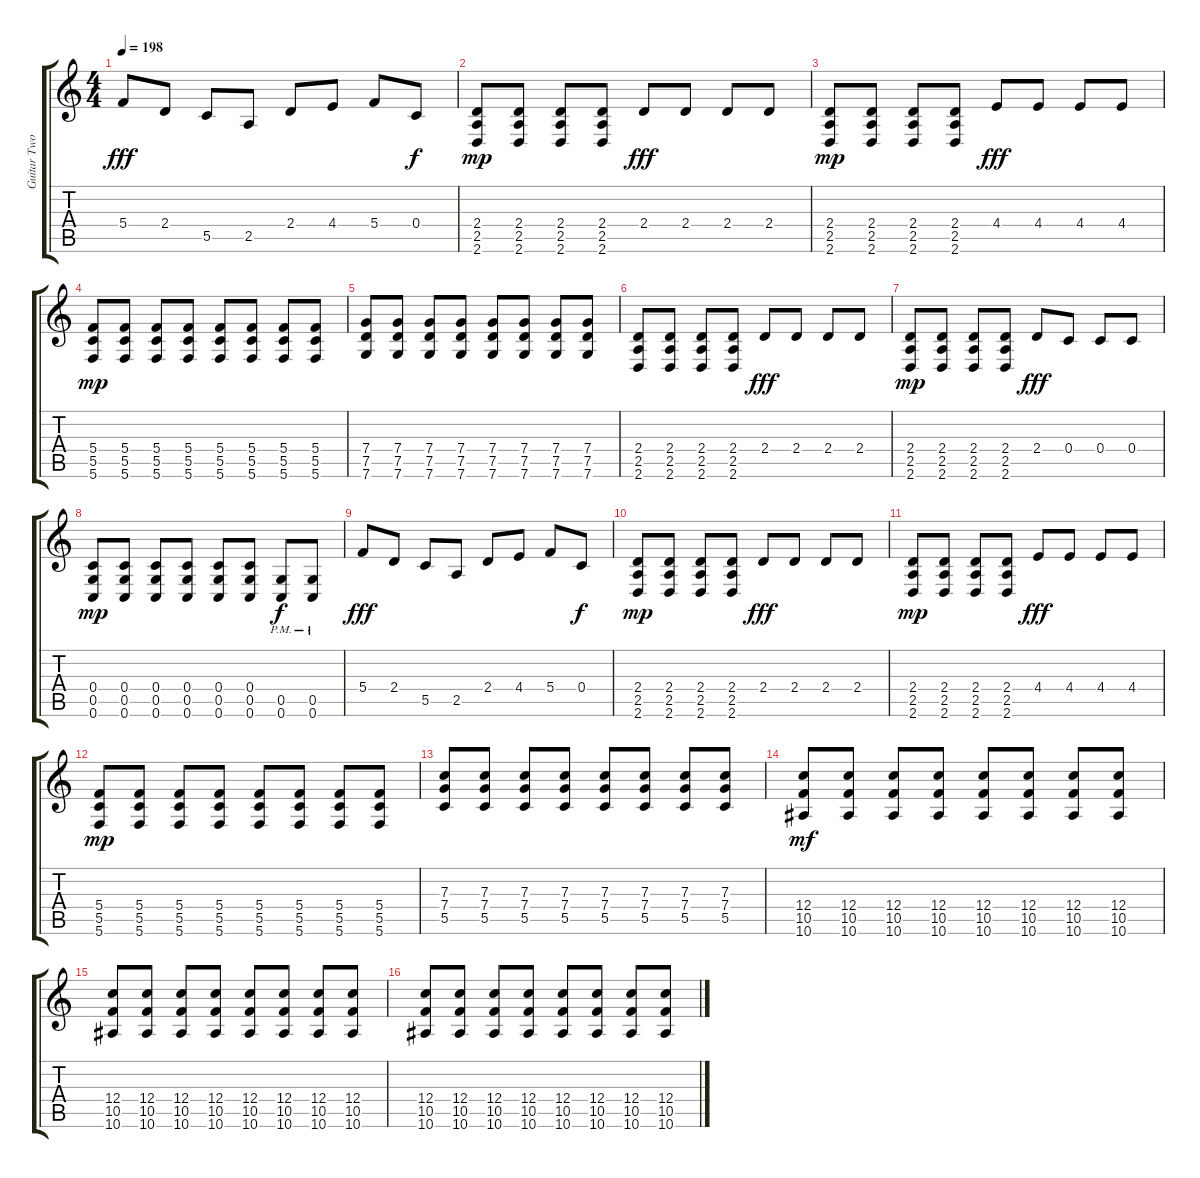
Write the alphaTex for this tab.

\track ("Guitar Two" "Guitar Two") {instrument overdrivenguitar}
\staff {score tabs}
\tuning (D4 A3 F3 C3 G2 C2) {hide}
\ts (4 4)
\tempo 198
\clef g2
\ks c
5.4.8{dy fff} 2.4.8 5.5.8 2.5.8 2.4.8 4.4.8 5.4.8 0.4.8{dy f} |
(2.4 2.5 2.6).8{dy mp} (2.4 2.5 2.6).8 (2.4 2.5 2.6).8 (2.4 2.5 2.6).8 2.4.8{dy fff} 2.4.8 2.4.8 2.4.8 |
(2.4 2.5 2.6).8{dy mp} (2.4 2.5 2.6).8 (2.4 2.5 2.6).8 (2.4 2.5 2.6).8 4.4.8{dy fff} 4.4.8 4.4.8 4.4.8 |
(5.4 5.5 5.6).8{dy mp} (5.4 5.5 5.6).8 (5.4 5.5 5.6).8 (5.4 5.5 5.6).8 (5.4 5.5 5.6).8 (5.4 5.5 5.6).8 (5.4 5.5 5.6).8 (5.4 5.5 5.6).8 |
(7.4 7.5 7.6).8 (7.4 7.5 7.6).8 (7.4 7.5 7.6).8 (7.4 7.5 7.6).8 (7.4 7.5 7.6).8 (7.4 7.5 7.6).8 (7.4 7.5 7.6).8 (7.4 7.5 7.6).8 |
(2.4 2.5 2.6).8 (2.4 2.5 2.6).8 (2.4 2.5 2.6).8 (2.4 2.5 2.6).8 2.4.8{dy fff} 2.4.8 2.4.8 2.4.8 |
(2.4 2.5 2.6).8{dy mp} (2.4 2.5 2.6).8 (2.4 2.5 2.6).8 (2.4 2.5 2.6).8 2.4.8{dy fff} 0.4.8 0.4.8 0.4.8 |
(0.4 0.5 0.6).8{dy mp} (0.4 0.5 0.6).8 (0.4 0.5 0.6).8 (0.4 0.5 0.6).8 (0.4 0.5 0.6).8 (0.4 0.5 0.6).8 (0.5{pm} 0.6{pm}).8{dy f} (0.5{pm} 0.6{pm}).8 |
5.4.8{dy fff} 2.4.8 5.5.8 2.5.8 2.4.8 4.4.8 5.4.8 0.4.8{dy f} |
(2.4 2.5 2.6).8{dy mp} (2.4 2.5 2.6).8 (2.4 2.5 2.6).8 (2.4 2.5 2.6).8 2.4.8{dy fff} 2.4.8 2.4.8 2.4.8 |
(2.4 2.5 2.6).8{dy mp} (2.4 2.5 2.6).8 (2.4 2.5 2.6).8 (2.4 2.5 2.6).8 4.4.8{dy fff} 4.4.8 4.4.8 4.4.8 |
(5.4 5.5 5.6).8{dy mp} (5.4 5.5 5.6).8 (5.4 5.5 5.6).8 (5.4 5.5 5.6).8 (5.4 5.5 5.6).8 (5.4 5.5 5.6).8 (5.4 5.5 5.6).8 (5.4 5.5 5.6).8 |
(7.3 7.4 5.5).8 (7.3 7.4 5.5).8 (7.3 7.4 5.5).8 (7.3 7.4 5.5).8 (7.3 7.4 5.5).8 (7.3 7.4 5.5).8 (7.3 7.4 5.5).8 (7.3 7.4 5.5).8 |
(12.4 10.5 10.6).8{dy mf} (12.4 10.5 10.6).8 (12.4 10.5 10.6).8 (12.4 10.5 10.6).8 (12.4 10.5 10.6).8 (12.4 10.5 10.6).8 (12.4 10.5 10.6).8 (12.4 10.5 10.6).8 |
(12.4 10.5 10.6).8 (12.4 10.5 10.6).8 (12.4 10.5 10.6).8 (12.4 10.5 10.6).8 (12.4 10.5 10.6).8 (12.4 10.5 10.6).8 (12.4 10.5 10.6).8 (12.4 10.5 10.6).8 |
(12.4 10.5 10.6).8 (12.4 10.5 10.6).8 (12.4 10.5 10.6).8 (12.4 10.5 10.6).8 (12.4 10.5 10.6).8 (12.4 10.5 10.6).8 (12.4 10.5 10.6).8 (12.4 10.5 10.6).8
